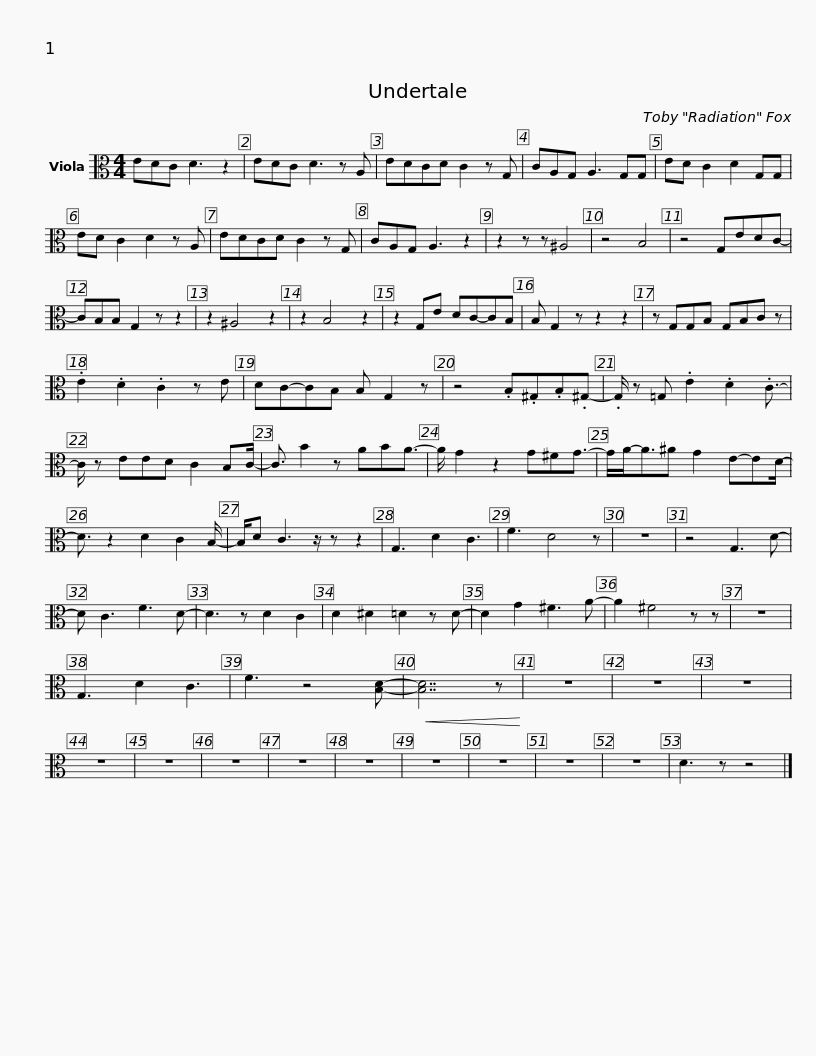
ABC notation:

X:1
L:1/8
M:4/4
I:linebreak $
K:C
V:1 alto
V:1
 EDC D3 z2 | EDC D3 z A, | EDCD C2 z G, | CA,G, A,3 G,G, | ED C2 D2 G,G, | %5
 ED C2 D2 z A, |$ EDCD C2 z G, | CA,G, A,3 z2 | z2 z z ^A,4 | z4 B,4 | %10
 z4 G,EDC- | CB,B, G,2 z z2 | z2 ^A,4 z2 | z2 B,4 z2 | z2 G,E DC-CB, |$ %15
 B, G,2 z z2 z2 | z G,G,B, G,B,C z | .E2 .D2 .C2 z E | DC-CB, B, G,2 z | z4 .B,.^G,.B,.^G,- | %20
 .G,/ z =G, .E2 .D2 .C3/2- |$ C/ z EED C2 B,C/- | C3/2 B2 z ABA3/2- | A/ G2 z2 G^FG3/2- | G/A-<A^A G2 E-ED/- | %25
 D3/2 z2 D2 C2 B,/- | B,/D C3 z/ z z2 |$ G,3 D2 C3 | F3 D4 z | z8 | %30
 z4 G,3 D- | D C3 F3 D- | D3 z D2 C2 | D2 ^D2 =D2 z D- | D2 G2 ^F3 A- | %35
 A2 ^F4 z z | z8 |$ G,3 D2 C3 | F3 z4 [B,D]- |!<(! [B,D]7 z!<)! | %40
 z8 | z8 | z8 | z8 | z8 | %45
 z8 | z8 | z8 | z8 | z8 | %50
 z8 | z8 | D3 z z4 |] %53
